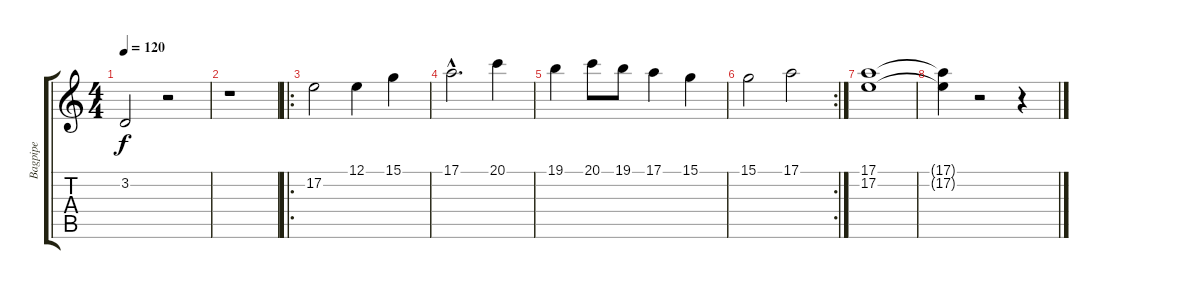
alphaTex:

\track ("Bagpipe" "Bagpipe") {instrument bagpipe}
\staff {score tabs}
\tuning (E4 B3 G3 D3 A2 E2) {hide}
\ts (4 4)
\tempo 120
\clef g2
\ks c
3.2.2{dy f} r.2 |
r.1 |
\ro
17.2.2 12.1.4 15.1.4 |
17.1{hac}.2{d} 20.1.4 |
19.1.4 20.1.8 19.1.8 17.1.4 15.1.4 |
\rc 2
15.1.2 17.1.2 |
(17.1 17.2).1 |
(17.1{t} 17.2{t}).4 r.2 r.4
